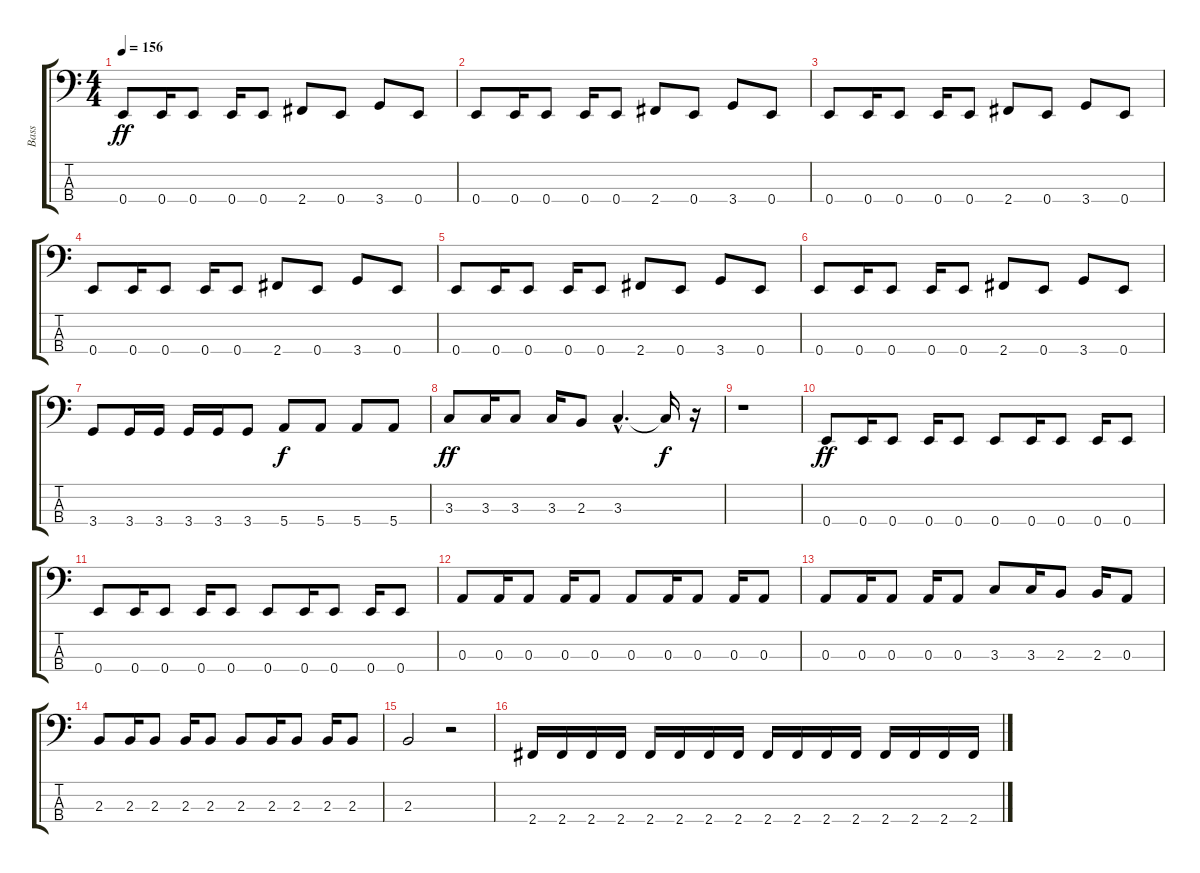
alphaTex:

\track ("Bass" "Bass") {instrument electricbassfinger}
\staff {score tabs}
\tuning (G2 D2 A1 E1) {hide}
\ts (4 4)
\tempo 156
\clef f4
\ks c
0.4.8{dy ff} 0.4.16 0.4.8 0.4.16 0.4.8 2.4.8 0.4.8 3.4.8 0.4.8 |
0.4.8 0.4.16 0.4.8 0.4.16 0.4.8 2.4.8 0.4.8 3.4.8 0.4.8 |
0.4.8 0.4.16 0.4.8 0.4.16 0.4.8 2.4.8 0.4.8 3.4.8 0.4.8 |
0.4.8 0.4.16 0.4.8 0.4.16 0.4.8 2.4.8 0.4.8 3.4.8 0.4.8 |
0.4.8 0.4.16 0.4.8 0.4.16 0.4.8 2.4.8 0.4.8 3.4.8 0.4.8 |
0.4.8 0.4.16 0.4.8 0.4.16 0.4.8 2.4.8 0.4.8 3.4.8 0.4.8 |
3.4.8 3.4.16 3.4.16 3.4.16 3.4.16 3.4.8 5.4.8{dy f} 5.4.8 5.4.8 5.4.8 |
3.3.8{dy ff} 3.3.16 3.3.8 3.3.16 2.3.8 3.3{hac}.4{d} 3.3{t}.16{dy f} r.16 |
r.1 |
0.4.8{dy ff} 0.4.16 0.4.8 0.4.16 0.4.8 0.4.8 0.4.16 0.4.8 0.4.16 0.4.8 |
0.4.8 0.4.16 0.4.8 0.4.16 0.4.8 0.4.8 0.4.16 0.4.8 0.4.16 0.4.8 |
0.3.8 0.3.16 0.3.8 0.3.16 0.3.8 0.3.8 0.3.16 0.3.8 0.3.16 0.3.8 |
0.3.8 0.3.16 0.3.8 0.3.16 0.3.8 3.3.8 3.3.16 2.3.8 2.3.16 0.3.8 |
2.3.8 2.3.16 2.3.8 2.3.16 2.3.8 2.3.8 2.3.16 2.3.8 2.3.16 2.3.8 |
2.3.2 r.2 |
2.4.16 2.4.16 2.4.16 2.4.16 2.4.16 2.4.16 2.4.16 2.4.16 2.4.16 2.4.16 2.4.16 2.4.16 2.4.16 2.4.16 2.4.16 2.4.16
